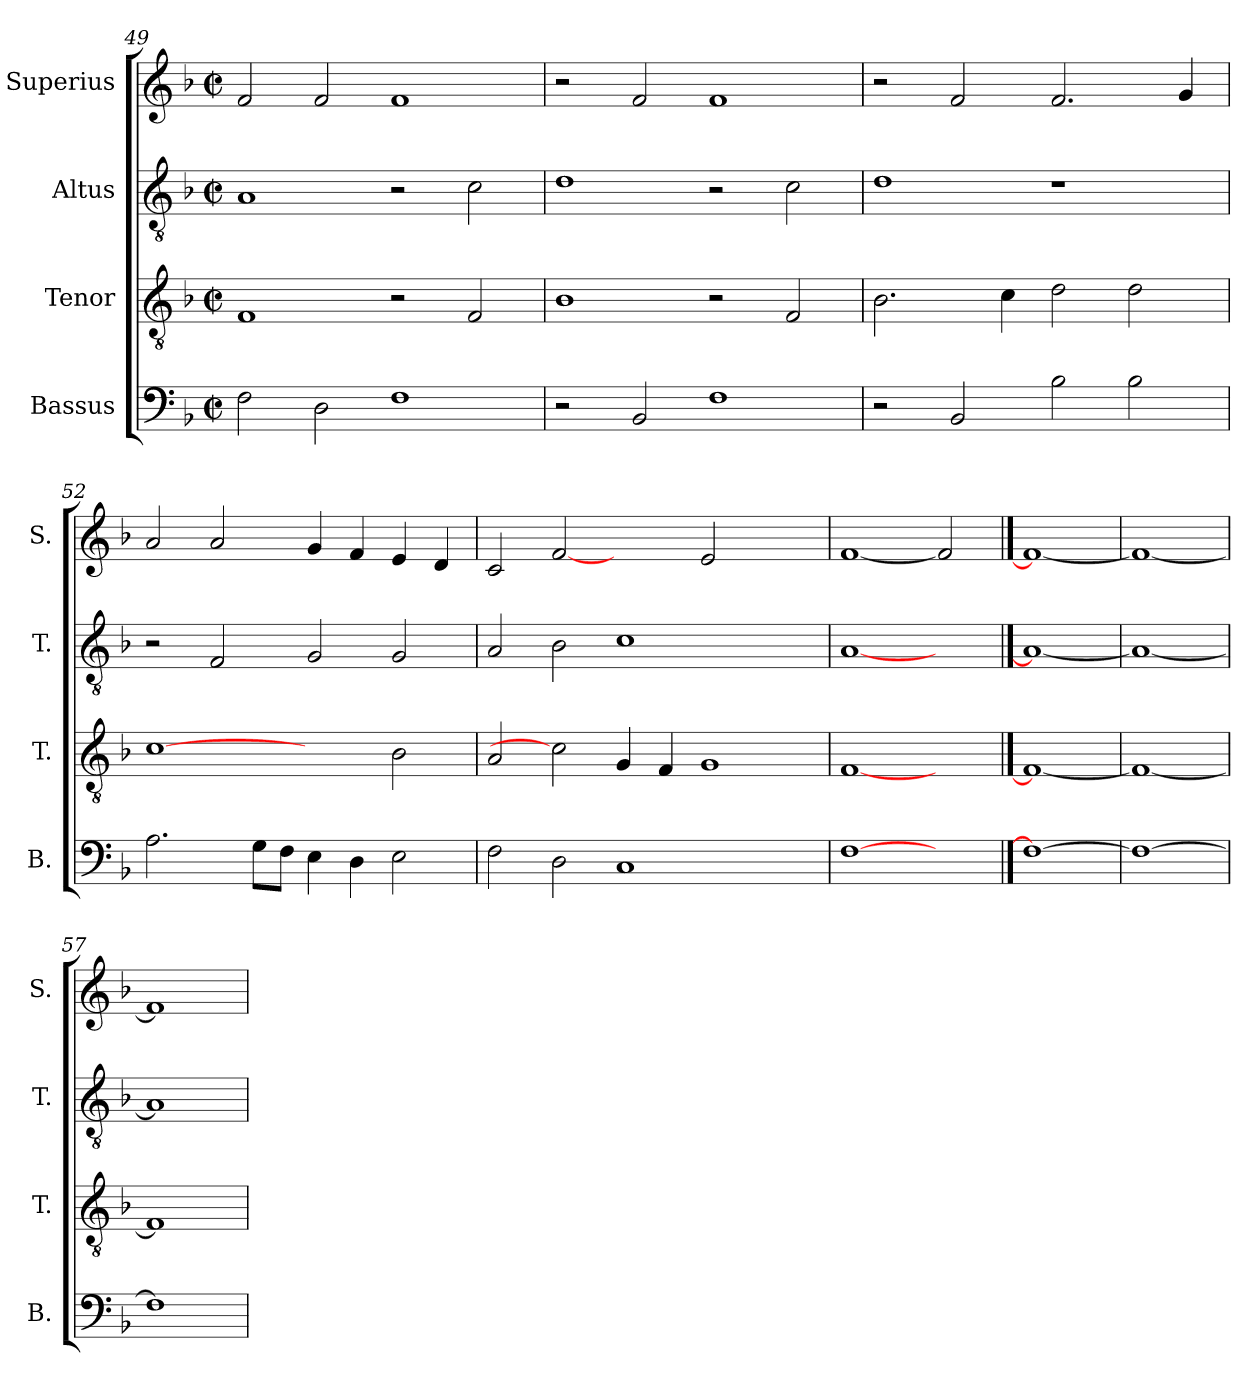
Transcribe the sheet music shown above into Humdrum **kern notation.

**kern	**kern	**kern	**kern
*part4	*part3	*part2	*part1
*staff4	*staff3	*staff2	*staff1
*I"Bassus	*I"Tenor	*I"Altus	*I"Superius
*I'B.	*I'T.	*I'T.	*I'S.
!!LO:PB:g=z
*clefF4	*clefGv2	*clefGv2	*clefG2
*	*ITrd7c12	*ITrd7c12	*
*k[b-]	*k[b-]	*k[b-]	*k[b-]
*F:	*F:	*F:	*F:
*M2/2	*M2/2	*M2/2	*M2/2
*met(c|)	*met(c|)	*met(c|)	*met(c|)
=49	=49	=49	=49
2Fi\	1FFi	1AAi	2fi/
2Di\	.	.	2fi/
1Fi	2r	2r	1fi
.	2FFi/	2Ci\	.
=50	=50	=50	=50
2r	1BB-i	1Di	2r
2BB-i/	.	.	2fi/
1Fi	2r	2r	1fi
.	2FFi/	2Ci\	.
=51	=51	=51	=51
2r	2.BB-i\	1Di	2r
2BB-i/	.	.	2fi/
.	4Ci\	.	.
2B-i\	2Di\	1r	2.fi/
2B-i\	2Di\	.	.
.	.	.	4gi/
!!LO:LB:g=z
=52	=52	=52	=52
2.Ai\	[1Ci	2r	2ai/
.	.	2FFi/	2ai/
8Gi\L	.	.	.
8Fi\J	.	.	.
4Ei\	2ryy	2GGi/	4gi/
4Di\	.	.	4fi/
2Ei\	2BB-i\	2GGi/	4ei/
.	.	.	4di/
=53	=53	=53	=53
2Fi\	2AAi/	2AAi/	2ci/
2Di\	2Ci]	2BB-i\	[2fi
1Ci	4GGi/	1Ci	2ryy
.	4FFi/	.	.
.	1GGi	.	2ei/
2ryy	.	2ryy	2ryy
=54	=54	=54	=54
[1Fi	[1FFi	[1AAi	[1fi
2ryy	2ryy	2ryy	2fi]
==55	==55	==55	==55
1Fi_	1FFi_	1AAi_	1fi_
=56	=56	=56	=56
1Fi_	1FFi_	1AAi_	1fi_
=57	=57	=57	=57
1Fi]	1FFi]	1AAi]	1fi]
=	=	=	=
*-	*-	*-	*-
